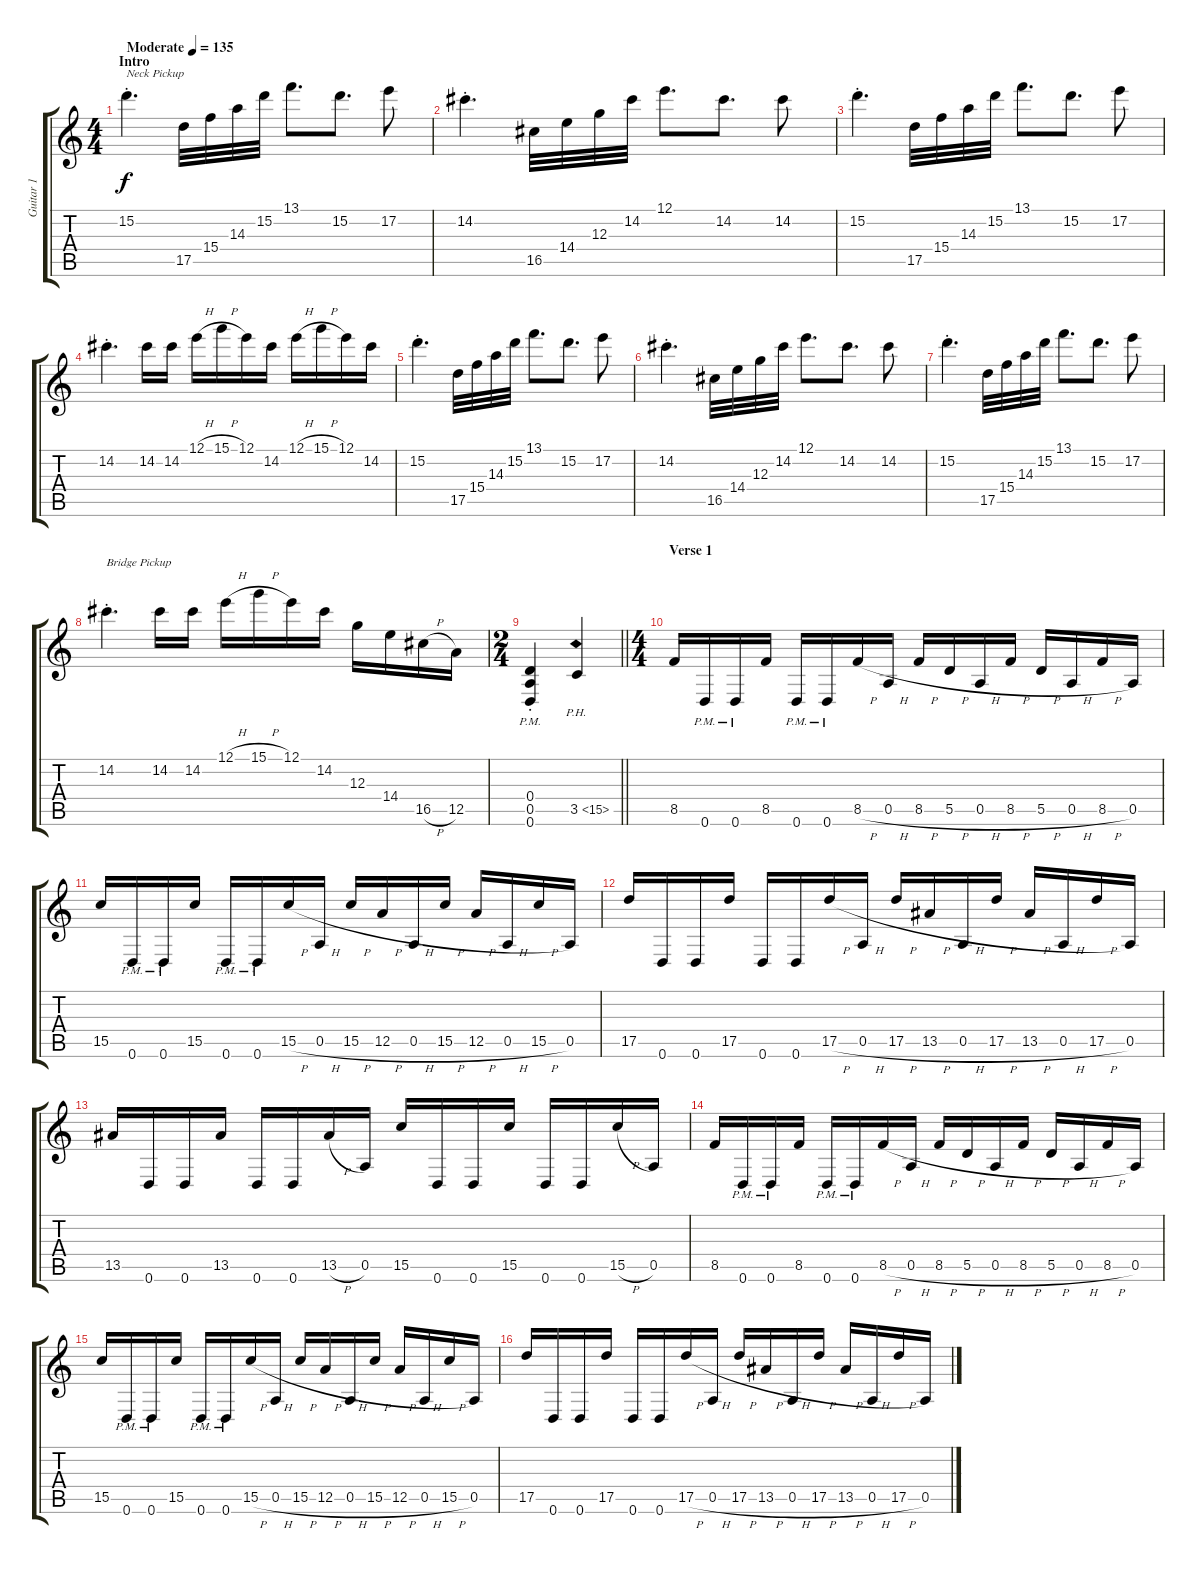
\track ("Guitar 1" "Guitar 1") {instrument distortionguitar}
\staff {score tabs}
\tuning (E4 B3 G3 D3 A2 D2) {hide}
\ts (4 4)
\section ("" "Intro")
\tempo (135 "Moderate")
\clef g2
\ks c
15.2{st}.4{d txt "Neck Pickup" dy f instrument distortionguitar} 17.5.32 15.4.32 14.3.32 15.2.32 13.1.8{d} 15.2.8{d} 17.2.8 |
14.2{st}.4{d} 16.5.32 14.4.32 12.3.32 14.2.32 12.1.8{d} 14.2.8{d} 14.2.8 |
15.2{st}.4{d} 17.5.32 15.4.32 14.3.32 15.2.32 13.1.8{d} 15.2.8{d} 17.2.8 |
14.2{st}.4{d} 14.2.16 14.2.16 12.1{h}.16 15.1{h}.16 12.1.16 14.2.16 12.1{h}.16 15.1{h}.16 12.1.16 14.2.16 |
15.2{st}.4{d} 17.5.32 15.4.32 14.3.32 15.2.32 13.1.8{d} 15.2.8{d} 17.2.8 |
14.2{st}.4{d} 16.5.32 14.4.32 12.3.32 14.2.32 12.1.8{d} 14.2.8{d} 14.2.8 |
15.2{st}.4{d} 17.5.32 15.4.32 14.3.32 15.2.32 13.1.8{d} 15.2.8{d} 17.2.8 |
14.2{st}.4{d txt "Bridge Pickup"} 14.2.16 14.2.16 12.1{h}.16 15.1{h}.16 12.1.16 14.2.16 12.3.16 14.4.16 16.5{h}.16 12.5.16 |
\ts (2 4)
\barLineRight lightlight
(0.4{pm st} 0.5 0.6).4 3.5{ph 12}.4{instrument guitarharmonics} |
\ts (4 4)
\section ("" "Verse 1")
8.5.16{instrument distortionguitar} 0.6{pm}.16 0.6{pm}.16 8.5.16 0.6{pm}.16 0.6{pm}.16 8.5{h}.16 0.5{h}.16 8.5{h}.16 5.5{h}.16 0.5{h}.16 8.5{h}.16 5.5{h}.16 0.5{h}.16 8.5{h}.16 0.5.16 |
15.5.16 0.6{pm}.16 0.6{pm}.16 15.5.16 0.6{pm}.16 0.6{pm}.16 15.5{h}.16 0.5{h}.16 15.5{h}.16 12.5{h}.16 0.5{h}.16 15.5{h}.16 12.5{h}.16 0.5{h}.16 15.5{h}.16 0.5.16 |
17.5.16 0.6.16 0.6.16 17.5.16 0.6.16 0.6.16 17.5{h}.16 0.5{h}.16 17.5{h}.16 13.5{h}.16 0.5{h}.16 17.5{h}.16 13.5{h}.16 0.5{h}.16 17.5{h}.16 0.5.16 |
13.5.16 0.6.16 0.6.16 13.5.16 0.6.16 0.6.16 13.5{h}.16 0.5.16 15.5.16 0.6.16 0.6.16 15.5.16 0.6.16 0.6.16 15.5{h}.16 0.5.16 |
8.5.16 0.6{pm}.16 0.6{pm}.16 8.5.16 0.6{pm}.16 0.6{pm}.16 8.5{h}.16 0.5{h}.16 8.5{h}.16 5.5{h}.16 0.5{h}.16 8.5{h}.16 5.5{h}.16 0.5{h}.16 8.5{h}.16 0.5.16 |
15.5.16 0.6{pm}.16 0.6{pm}.16 15.5.16 0.6{pm}.16 0.6{pm}.16 15.5{h}.16 0.5{h}.16 15.5{h}.16 12.5{h}.16 0.5{h}.16 15.5{h}.16 12.5{h}.16 0.5{h}.16 15.5{h}.16 0.5.16 |
17.5.16 0.6.16 0.6.16 17.5.16 0.6.16 0.6.16 17.5{h}.16 0.5{h}.16 17.5{h}.16 13.5{h}.16 0.5{h}.16 17.5{h}.16 13.5{h}.16 0.5{h}.16 17.5{h}.16 0.5.16
